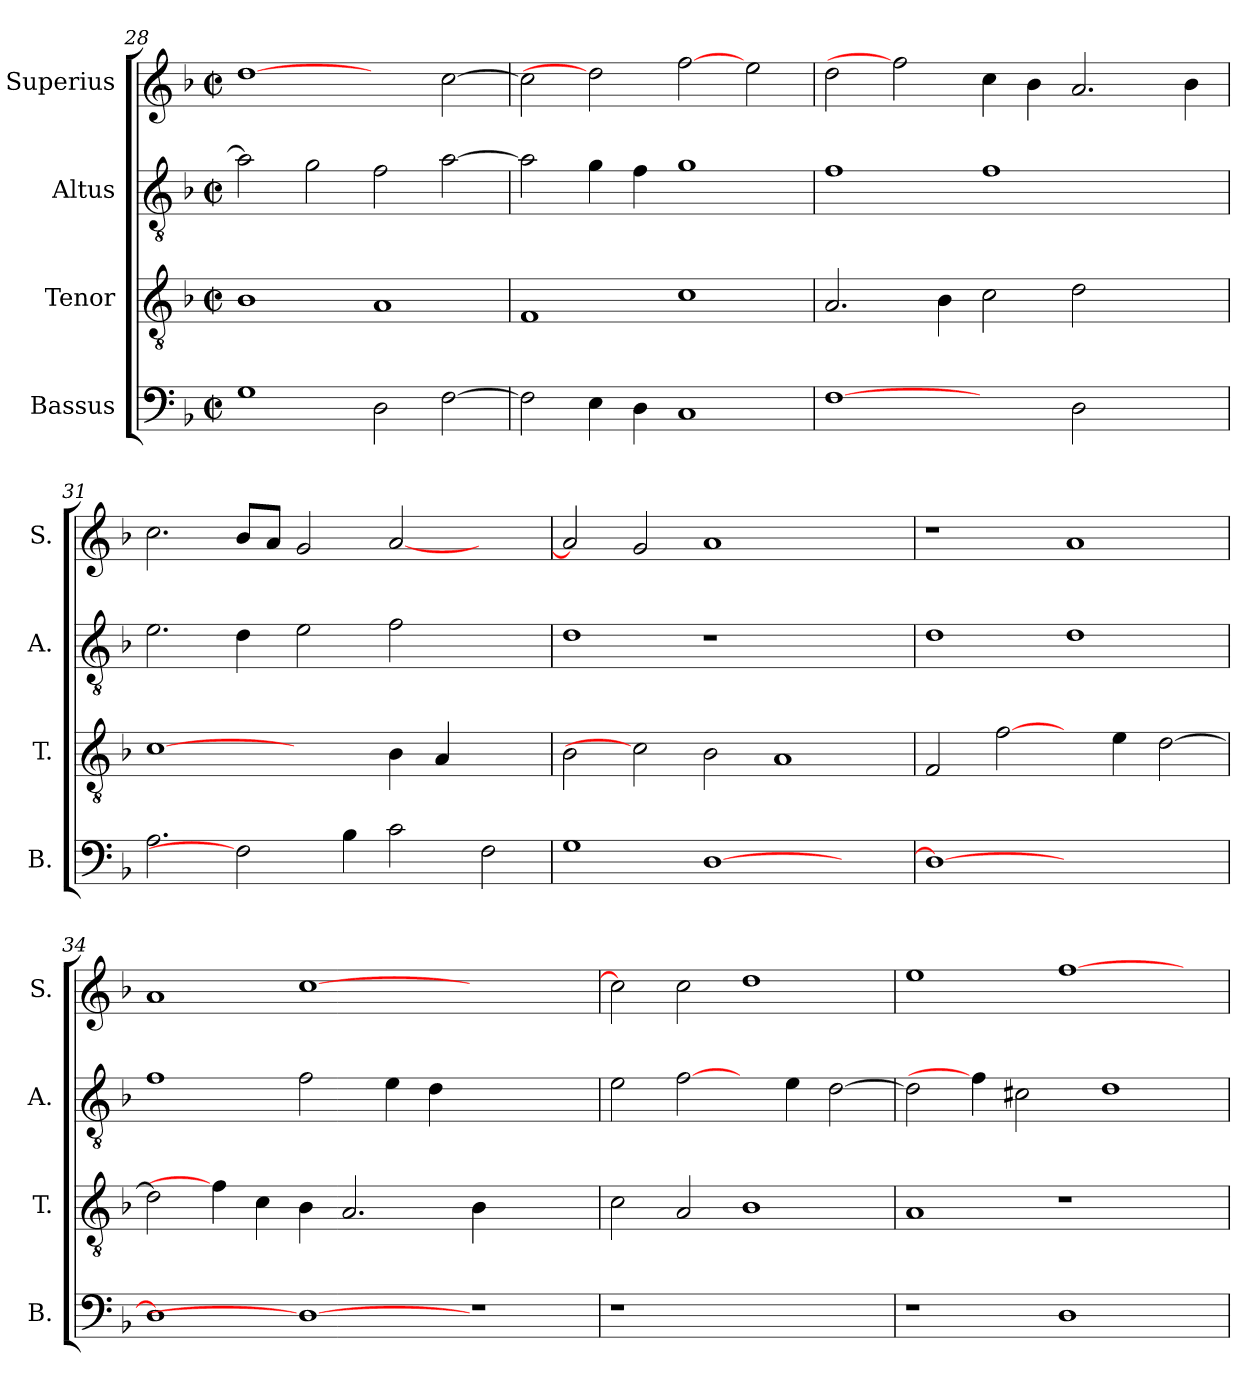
**kern	**kern	**kern	**kern
*part4	*part3	*part2	*part1
*staff4	*staff3	*staff2	*staff1
*I"Bassus	*I"Tenor	*I"Altus	*I"Superius
*I'B.	*I'T.	*I'A.	*I'S.
*clefF4	*clefGv2	*clefGv2	*clefG2
*	*ITrd7c12	*ITrd7c12	*
*k[b-]	*k[b-]	*k[b-]	*k[b-]
*F:	*F:	*F:	*F:
*M2/2	*M2/2	*M2/2	*M2/2
*met(c|)	*met(c|)	*met(c|)	*met(c|)
=28	=28	=28	=28
1Gi	1BB-i	2Ai\]	[1ddi
.	.	2Gi\	.
2Di\	1AAi	2Fi\	2ryy
[>2Fi\	.	[>2Ai\	[>2cci\
!!LO:PB:g=z
=29	=29	=29	=29
2Fi\]	1FFi	2Ai\]	2cci\]
4Ei\	.	4Gi\	2ddi]
4Di\	.	4Fi\	.
1Ci	1Ci	1Gi	[2ffi
.	.	.	2eei\
=30	=30	=30	=30
[1Fi	2.AAi/	1Fi	2ddi\
.	.	.	2ffi]
.	4BB-i\	.	.
2ryy	2Ci\	1Fi	4cci\
.	.	.	4b-i\
2Di\	2Di\	.	2.ai/
2ryy	2ryy	2ryy	.
.	.	.	4b-i\
=31	=31	=31	=31
2.Ai\	[1Ci	2.Ei\	2.cci\
2Fi]	.	4Di\	8b-i/L
.	.	.	8ai/J
.	2ryy	2Ei\	2gi/
4B-i\	.	.	.
2ci\	4BB-i\	2Fi\	[<2ai/
.	4AAi/	.	.
2Fi\	2ryy	2ryy	2ryy
=32	=32	=32	=32
1Gi	2BB-i\	1Di	2ai/]
.	2Ci]	.	2gi/
[>1Di	2BB-i\	1r	1ai
.	1AAi	.	.
2ryy	.	2ryy	2ryy
!!LO:LB:g=z
=33	=33	=33	=33
1Di_>	2FFi/	1Di	1r
.	[2Fi\	.	.
1ryy	4ryy	1Di	1ai
.	4Ei\	.	.
.	[>2Di\	.	.
=34	=34	=34	=34
1Di]	2Di\]	1Fi	1ai
.	4Fi\]	.	.
.	4Ci\	.	.
1Di_	4BB-i\	2Fi\	[>1cci
.	2.AAi/	.	.
.	.	4Ei\	.
.	.	4Di\	.
1r	4BB-i\	1ryy	1ryy
.	2.ryy	.	.
=35	=35	=35	=35
!LO:N:vis=1	!	!	!
1r	2Ci\	2Ei\	2cci\]
.	2AAi/	[2Fi\	2cci\
1ryy	1BB-i	4ryy	1ddi
.	.	4Ei\	.
.	.	[>2Di\	.
=36	=36	=36	=36
1r	1AAi	2Di\]	1eei
.	.	4Fi\]	.
.	.	2C#Xi\	.
1Di	1r	.	[>1ffi
.	.	1Di	.
4ryy	4ryy	.	4ryy
=	=	=	=
*-	*-	*-	*-
